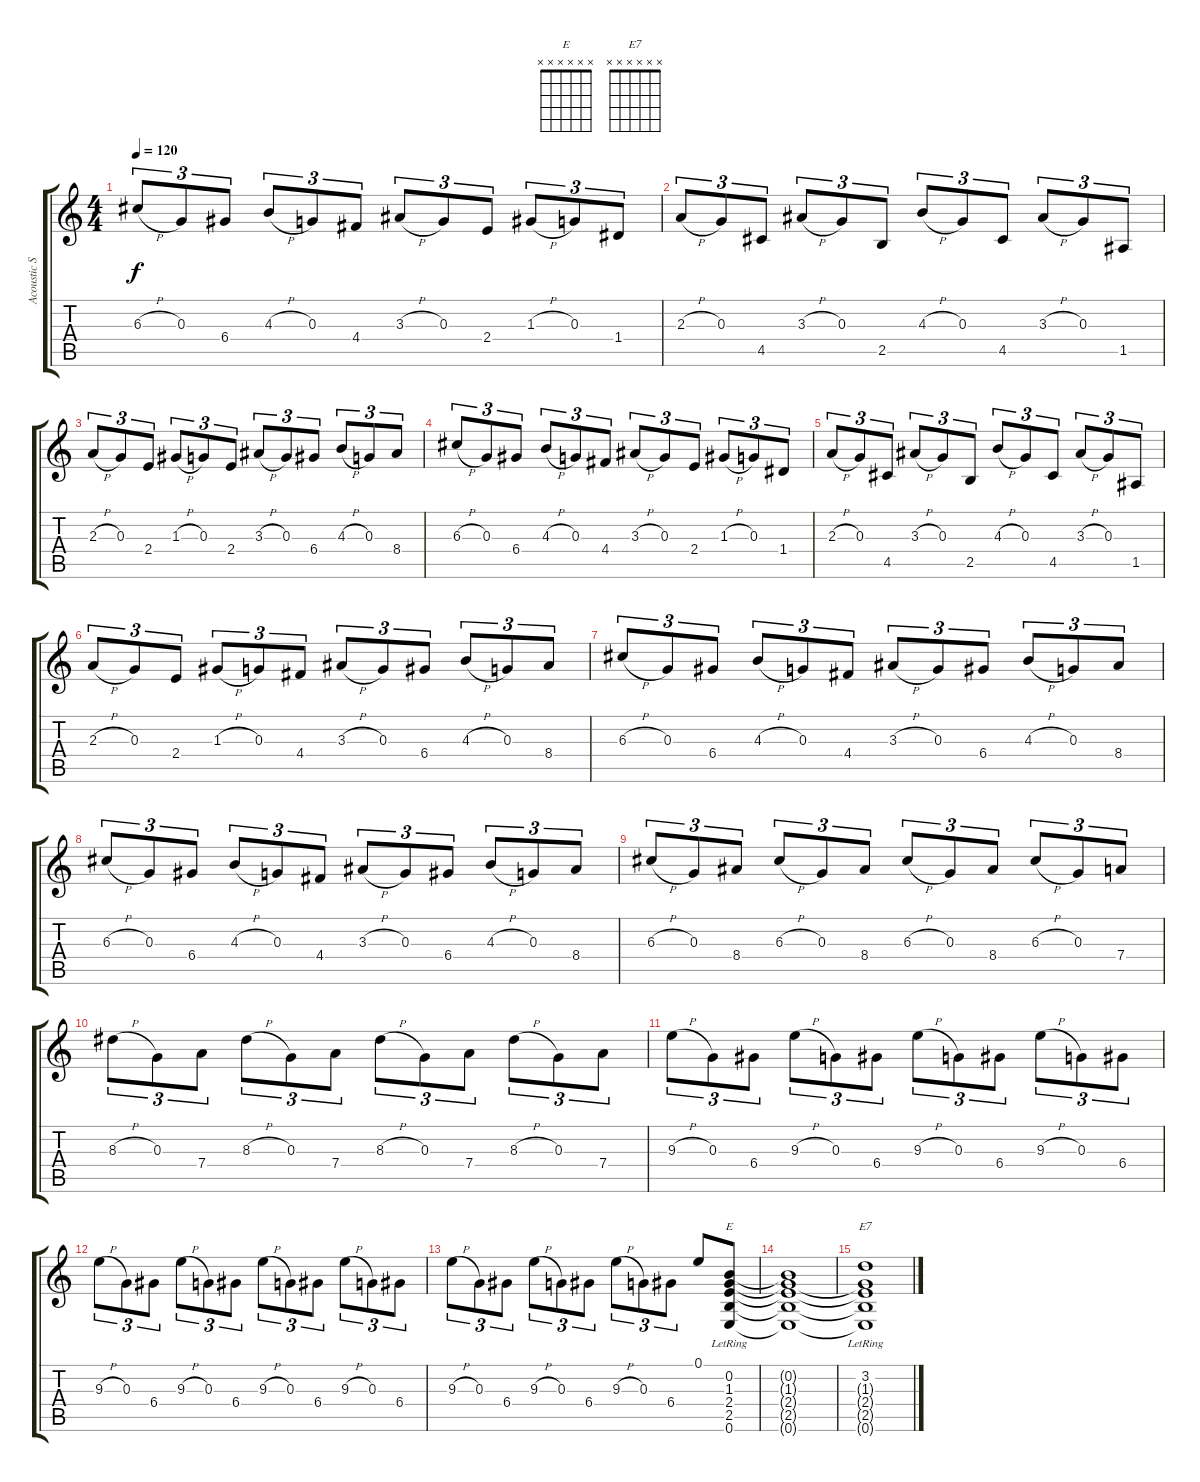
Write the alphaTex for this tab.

\track ("Acoustic Steel Stg." "Acoustic S") {instrument acousticguitarsteel}
\staff {score tabs}
\tuning (E4 B3 G3 D3 A2 E2) {hide}
\chord ("E" x x x x x x)
\chord ("E7" x x x x x x)
\ts (4 4)
\tempo 120
\clef g2
\ks c
6.3{h}.8{tu (3 2) dy f} 0.3.8{tu (3 2)} 6.4.8{tu (3 2)} 4.3{h}.8{tu (3 2)} 0.3.8{tu (3 2)} 4.4.8{tu (3 2)} 3.3{h}.8{tu (3 2)} 0.3.8{tu (3 2)} 2.4.8{tu (3 2)} 1.3{h}.8{tu (3 2)} 0.3.8{tu (3 2)} 1.4.8{tu (3 2)} |
2.3{h}.8{tu (3 2)} 0.3.8{tu (3 2)} 4.5.8{tu (3 2)} 3.3{h}.8{tu (3 2)} 0.3.8{tu (3 2)} 2.5.8{tu (3 2)} 4.3{h}.8{tu (3 2)} 0.3.8{tu (3 2)} 4.5.8{tu (3 2)} 3.3{h}.8{tu (3 2)} 0.3.8{tu (3 2)} 1.5.8{tu (3 2)} |
2.3{h}.8{tu (3 2)} 0.3.8{tu (3 2)} 2.4.8{tu (3 2)} 1.3{h}.8{tu (3 2)} 0.3.8{tu (3 2)} 2.4.8{tu (3 2)} 3.3{h}.8{tu (3 2)} 0.3.8{tu (3 2)} 6.4.8{tu (3 2)} 4.3{h}.8{tu (3 2)} 0.3.8{tu (3 2)} 8.4.8{tu (3 2)} |
6.3{h}.8{tu (3 2)} 0.3.8{tu (3 2)} 6.4.8{tu (3 2)} 4.3{h}.8{tu (3 2)} 0.3.8{tu (3 2)} 4.4.8{tu (3 2)} 3.3{h}.8{tu (3 2)} 0.3.8{tu (3 2)} 2.4.8{tu (3 2)} 1.3{h}.8{tu (3 2)} 0.3.8{tu (3 2)} 1.4.8{tu (3 2)} |
2.3{h}.8{tu (3 2)} 0.3.8{tu (3 2)} 4.5.8{tu (3 2)} 3.3{h}.8{tu (3 2)} 0.3.8{tu (3 2)} 2.5.8{tu (3 2)} 4.3{h}.8{tu (3 2)} 0.3.8{tu (3 2)} 4.5.8{tu (3 2)} 3.3{h}.8{tu (3 2)} 0.3.8{tu (3 2)} 1.5.8{tu (3 2)} |
2.3{h}.8{tu (3 2)} 0.3.8{tu (3 2)} 2.4.8{tu (3 2)} 1.3{h}.8{tu (3 2)} 0.3.8{tu (3 2)} 4.4.8{tu (3 2)} 3.3{h}.8{tu (3 2)} 0.3.8{tu (3 2)} 6.4.8{tu (3 2)} 4.3{h}.8{tu (3 2)} 0.3.8{tu (3 2)} 8.4.8{tu (3 2)} |
6.3{h}.8{tu (3 2)} 0.3.8{tu (3 2)} 6.4.8{tu (3 2)} 4.3{h}.8{tu (3 2)} 0.3.8{tu (3 2)} 4.4.8{tu (3 2)} 3.3{h}.8{tu (3 2)} 0.3.8{tu (3 2)} 6.4.8{tu (3 2)} 4.3{h}.8{tu (3 2)} 0.3.8{tu (3 2)} 8.4.8{tu (3 2)} |
6.3{h}.8{tu (3 2)} 0.3.8{tu (3 2)} 6.4.8{tu (3 2)} 4.3{h}.8{tu (3 2)} 0.3.8{tu (3 2)} 4.4.8{tu (3 2)} 3.3{h}.8{tu (3 2)} 0.3.8{tu (3 2)} 6.4.8{tu (3 2)} 4.3{h}.8{tu (3 2)} 0.3.8{tu (3 2)} 8.4.8{tu (3 2)} |
6.3{h}.8{tu (3 2)} 0.3.8{tu (3 2)} 8.4.8{tu (3 2)} 6.3{h}.8{tu (3 2)} 0.3.8{tu (3 2)} 8.4.8{tu (3 2)} 6.3{h}.8{tu (3 2)} 0.3.8{tu (3 2)} 8.4.8{tu (3 2)} 6.3{h}.8{tu (3 2)} 0.3.8{tu (3 2)} 7.4.8{tu (3 2)} |
8.3{h}.8{tu (3 2)} 0.3.8{tu (3 2)} 7.4.8{tu (3 2)} 8.3{h}.8{tu (3 2)} 0.3.8{tu (3 2)} 7.4.8{tu (3 2)} 8.3{h}.8{tu (3 2)} 0.3.8{tu (3 2)} 7.4.8{tu (3 2)} 8.3{h}.8{tu (3 2)} 0.3.8{tu (3 2)} 7.4.8{tu (3 2)} |
9.3{h}.8{tu (3 2)} 0.3.8{tu (3 2)} 6.4.8{tu (3 2)} 9.3{h}.8{tu (3 2)} 0.3.8{tu (3 2)} 6.4.8{tu (3 2)} 9.3{h}.8{tu (3 2)} 0.3.8{tu (3 2)} 6.4.8{tu (3 2)} 9.3{h}.8{tu (3 2)} 0.3.8{tu (3 2)} 6.4.8{tu (3 2)} |
9.3{h}.8{tu (3 2)} 0.3.8{tu (3 2)} 6.4.8{tu (3 2)} 9.3{h}.8{tu (3 2)} 0.3.8{tu (3 2)} 6.4.8{tu (3 2)} 9.3{h}.8{tu (3 2)} 0.3.8{tu (3 2)} 6.4.8{tu (3 2)} 9.3{h}.8{tu (3 2)} 0.3.8{tu (3 2)} 6.4.8{tu (3 2)} |
9.3{h}.8{tu (3 2)} 0.3.8{tu (3 2)} 6.4.8{tu (3 2)} 9.3{h}.8{tu (3 2)} 0.3.8{tu (3 2)} 6.4.8{tu (3 2)} 9.3{h}.8{tu (3 2)} 0.3.8{tu (3 2)} 6.4.8{tu (3 2)} 0.1.8 (0.2{lr} 1.3{lr} 2.4{lr} 2.5{lr} 0.6{lr}).8{ch "E"} |
(0.2{t} 1.3{t} 2.4{t} 2.5{t} 0.6{t}).1 |
(3.2{lr} 1.3{t} 2.4{t} 2.5{t} 0.6{t}).1{ch "E7"}
